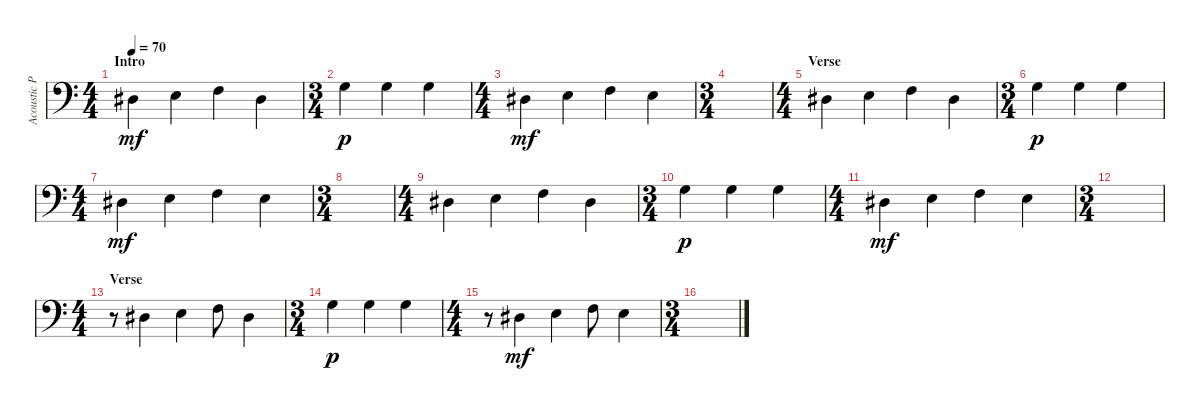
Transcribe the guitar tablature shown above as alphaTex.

\track ("Acoustic Piano (Staff 2)" "Acoustic P") {instrument acousticgrandpiano}
\staff {score}
\tuning (E4 B3 G3 D3 A2 E2 B1) {hide}
\ts (4 4)
\section ("" "Intro")
\tempo 70
\clef f4
\ks c
1.4.4{dy mf instrument acousticgrandpiano} 2.4.4 3.4.4 1.4.4 |
\ts (3 4)
0.3.4{dy p} 0.3.4 0.3.4 |
\ts (4 4)
1.4.4{dy mf} 2.4.4 3.4.4 2.4.4 |
\ts (3 4)
|
\ts (4 4)
\section ("" "Verse")
1.4.4 2.4.4 3.4.4 1.4.4 |
\ts (3 4)
0.3.4{dy p} 0.3.4 0.3.4 |
\ts (4 4)
1.4.4{dy mf} 2.4.4 3.4.4 2.4.4 |
\ts (3 4)
|
\ts (4 4)
1.4.4 2.4.4 3.4.4 1.4.4 |
\ts (3 4)
0.3.4{dy p} 0.3.4 0.3.4 |
\ts (4 4)
1.4.4{dy mf} 2.4.4 3.4.4 2.4.4 |
\ts (3 4)
|
\ts (4 4)
\section ("" "Verse")
r.8 1.4.4 2.4.4 3.4.8 1.4.4 |
\ts (3 4)
0.3.4{dy p} 0.3.4 0.3.4 |
\ts (4 4)
r.8 1.4.4{dy mf} 2.4.4 3.4.8 2.4.4 |
\ts (3 4)
